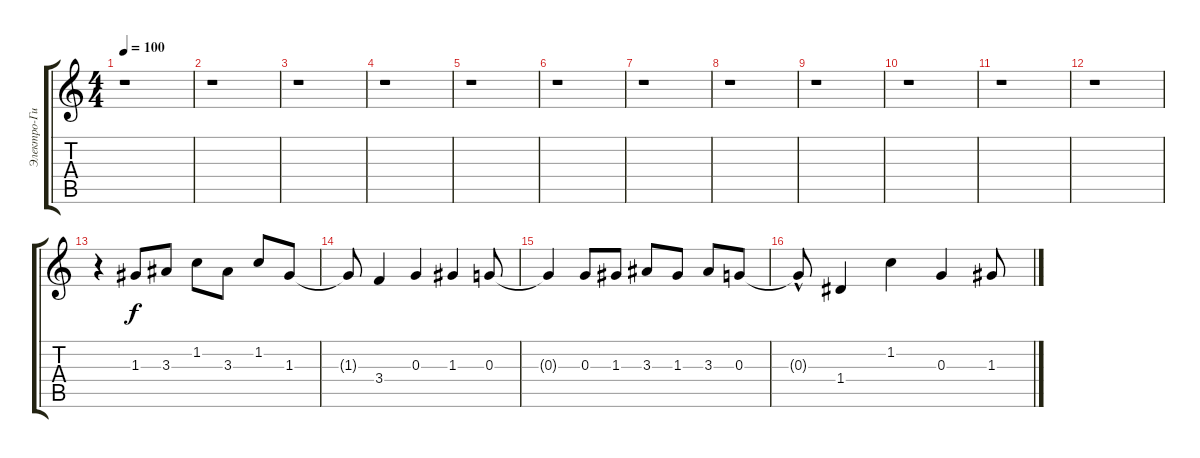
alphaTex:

\track ("Электро-Гитара" "Электро-Ги") {instrument electricguitarclean}
\staff {score tabs}
\tuning (E4 B3 G3 D3 A2 E2) {hide}
\ts (4 4)
\tempo 100
\clef g2
\ks c
r.1{dy f} |
r.1 |
r.1 |
r.1 |
r.1 |
r.1 |
r.1 |
r.1 |
r.1 |
r.1 |
r.1 |
r.1 |
r.4 1.3.8 3.3.8 1.2.8 3.3.8 1.2.8 1.3.8 |
1.3{t}.8 3.4.4 0.3.4 1.3.4 0.3.8 |
0.3{t}.4 0.3.8 1.3.8 3.3.8 1.3.8 3.3.8 0.3.8 |
0.3{hac t}.8 1.4.4 1.2.4 0.3.4 1.3.8
